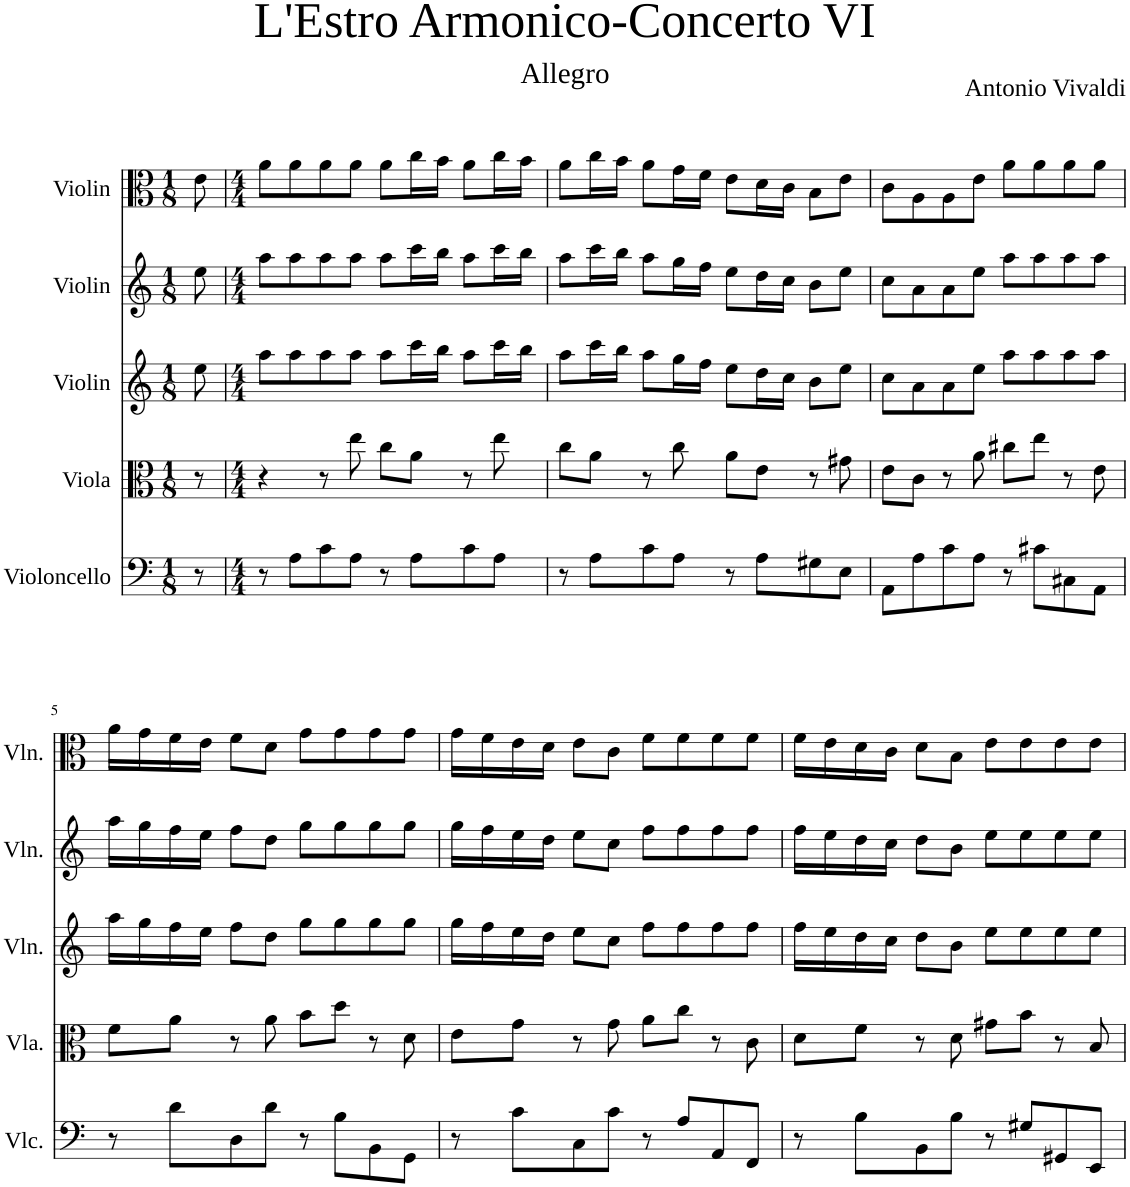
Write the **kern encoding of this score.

**kern	**kern	**kern	**kern	**kern
*part5	*part4	*part3	*part2	*part1
*staff5	*staff4	*staff3	*staff2	*staff1
*I"Violoncello	*I"Viola	*I"Violin	*I"Violin	*I"Violin
*I'Vlc.	*I'Vla.	*I'Vln.	*I'Vln.	*I'Vln.
*clefF4	*clefC3	*clefG2	*clefG2	*clefC3
*k[]	*k[]	*k[]	*k[]	*k[]
*M1/8	*M1/8	*M1/8	*M1/8	*M1/8
=1	=1	=1	=1	=1
8r	8r	8ee\	8ee\	8e\
=2	=2	=2	=2	=2
*M4/4	*M4/4	*M4/4	*M4/4	*M4/4
8r	4r	8aa\L	8aa\L	8a\L
8A\L	.	8aa\	8aa\	8a\
8c\	8r	8aa\	8aa\	8a\
8A\J	8ee\	8aa\J	8aa\J	8a\J
8r	8cc\L	8aa\L	8aa\L	8a\L
8A\L	8a\J	16ccc\L	16ccc\L	16cc\L
.	.	16bb\JJ	16bb\JJ	16b\JJ
8c\	8r	8aa\L	8aa\L	8a\L
8A\J	8ee\	16ccc\L	16ccc\L	16cc\L
.	.	16bb\JJ	16bb\JJ	16b\JJ
=3	=3	=3	=3	=3
8r	8cc\L	8aa\L	8aa\L	8a\L
8A\L	8a\J	16ccc\L	16ccc\L	16cc\L
.	.	16bb\JJ	16bb\JJ	16b\JJ
8c\	8r	8aa\L	8aa\L	8a\L
8A\J	8cc\	16gg\L	16gg\L	16g\L
.	.	16ff\JJ	16ff\JJ	16f\JJ
8r	8a\L	8ee\L	8ee\L	8e\L
8A\L	8e\J	16dd\L	16dd\L	16d\L
.	.	16cc\JJ	16cc\JJ	16c\JJ
8G#X\	8r	8b\L	8b\L	8B\L
8E\J	8g#X\	8ee\J	8ee\J	8e\J
=4	=4	=4	=4	=4
8AA\L	8e\L	8cc\L	8cc\L	8c\L
8A\	8c\J	8a\	8a\	8A\
8c\	8r	8a\	8a\	8A\
8A\J	8a\	8ee\J	8ee\J	8e\J
8r	8cc#X\L	8aa\L	8aa\L	8a\L
8c#X\L	8ee\J	8aa\	8aa\	8a\
8C#X\	8r	8aa\	8aa\	8a\
8AA\J	8e\	8aa\J	8aa\J	8a\J
!!LO:LB:g=z
=5	=5	=5	=5	=5
8r	8f\L	16aa\LL	16aa\LL	16a\LL
.	.	16gg\	16gg\	16g\
8d\L	8a\J	16ff\	16ff\	16f\
.	.	16ee\JJ	16ee\JJ	16e\JJ
8D\	8r	8ff\L	8ff\L	8f\L
8d\J	8a\	8dd\J	8dd\J	8d\J
8r	8b\L	8gg\L	8gg\L	8g\L
8B\L	8dd\J	8gg\	8gg\	8g\
8BB\	8r	8gg\	8gg\	8g\
8GG\J	8d\	8gg\J	8gg\J	8g\J
=6	=6	=6	=6	=6
8r	8e\L	16gg\LL	16gg\LL	16g\LL
.	.	16ff\	16ff\	16f\
8c\L	8g\J	16ee\	16ee\	16e\
.	.	16dd\JJ	16dd\JJ	16d\JJ
8C\	8r	8ee\L	8ee\L	8e\L
8c\J	8g\	8cc\J	8cc\J	8c\J
8r	8a\L	8ff\L	8ff\L	8f\L
8A/L	8cc\J	8ff\	8ff\	8f\
8AA/	8r	8ff\	8ff\	8f\
8FF/J	8c\	8ff\J	8ff\J	8f\J
=7	=7	=7	=7	=7
8r	8d\L	16ff\LL	16ff\LL	16f\LL
.	.	16ee\	16ee\	16e\
8B\L	8f\J	16dd\	16dd\	16d\
.	.	16cc\JJ	16cc\JJ	16c\JJ
8BB\	8r	8dd\L	8dd\L	8d\L
8B\J	8d\	8b\J	8b\J	8B\J
8r	8g#X\L	8ee\L	8ee\L	8e\L
8G#X/L	8b\J	8ee\	8ee\	8e\
8GG#X/	8r	8ee\	8ee\	8e\
8EE/J	8B/	8ee\J	8ee\J	8e\J
=	=	=	=	=
*-	*-	*-	*-	*-
